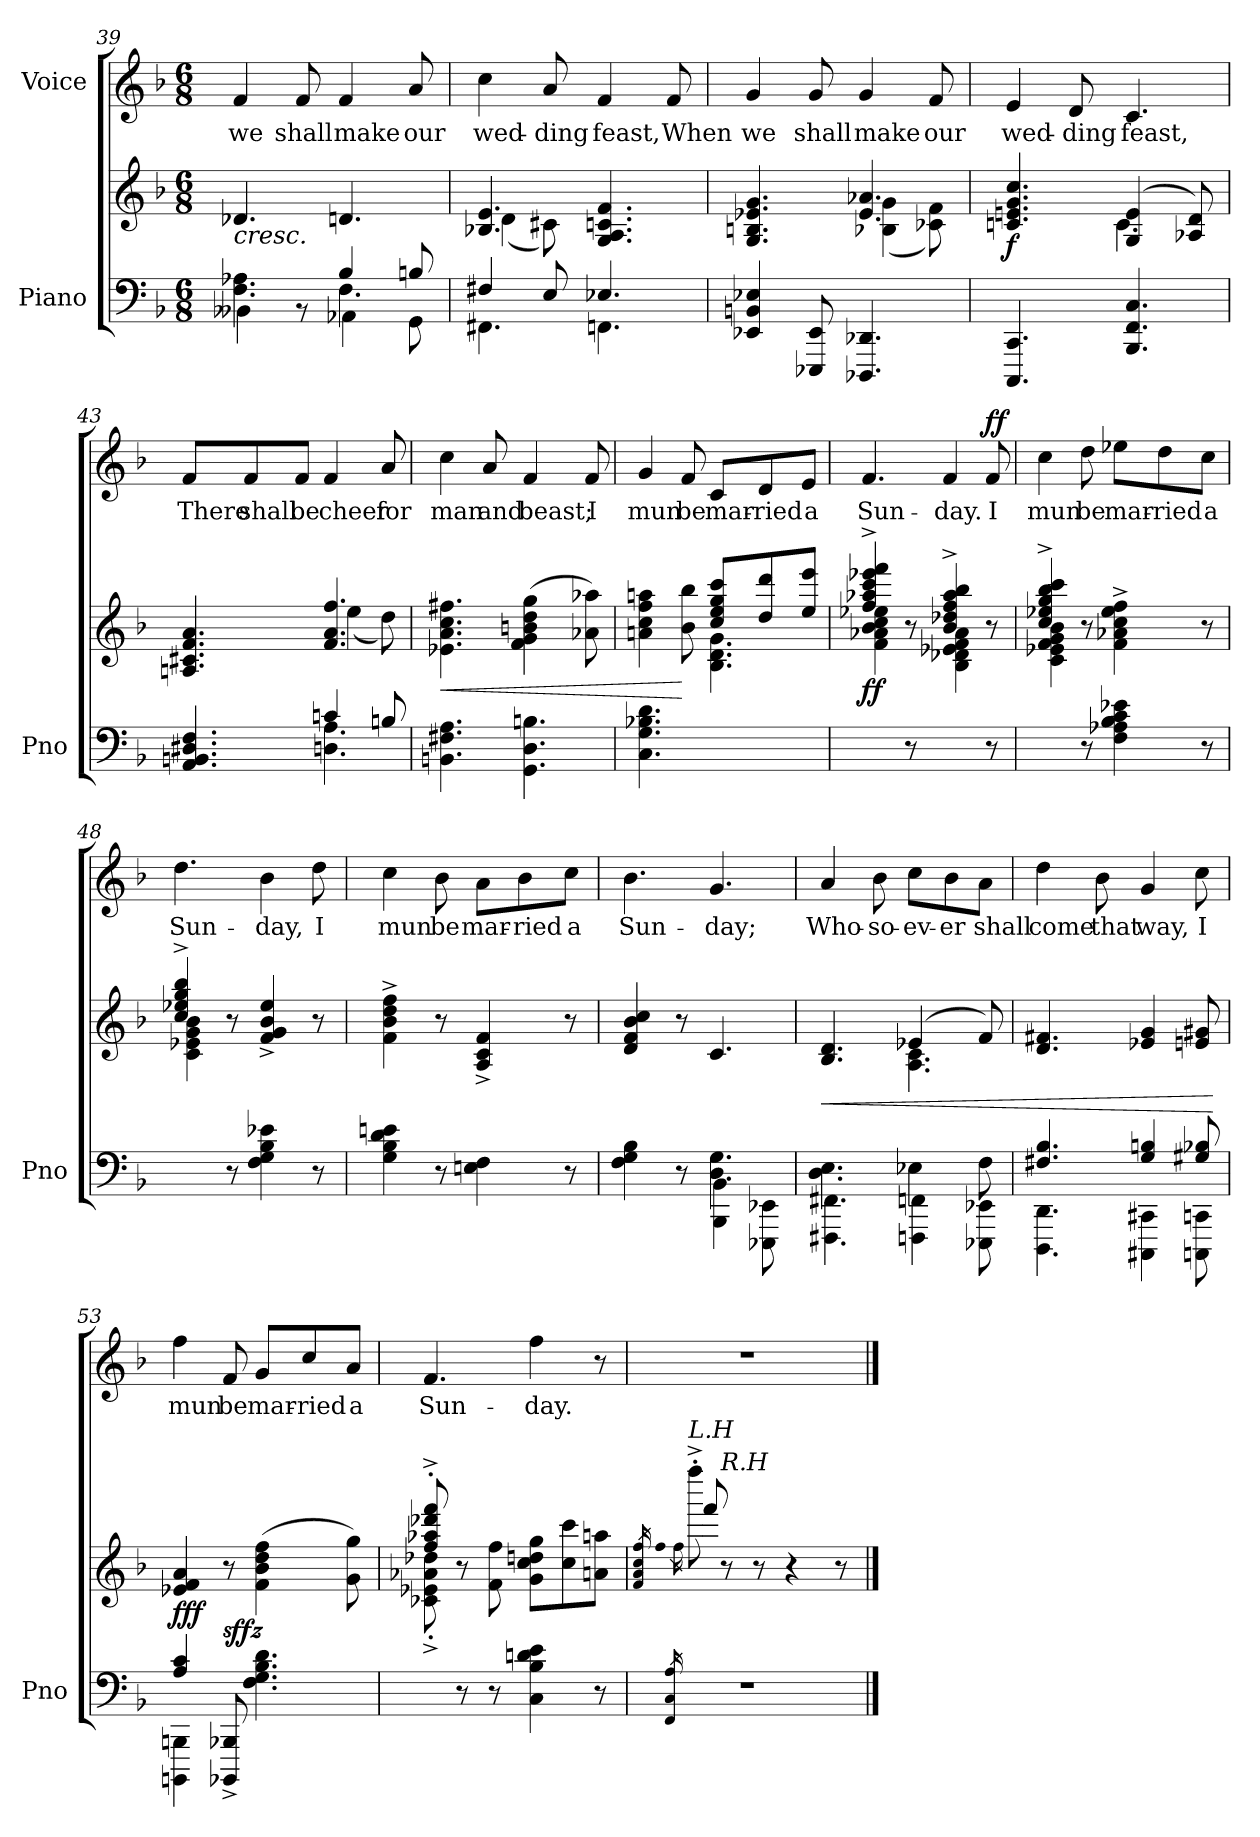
**kern	**kern	**dynam	**kern	**text	**dynam
*part2	*part2	*part2	*part1	*part1	*part1
*staff3	*staff2	*staff2/3	*staff1	*staff1	*staff1
*I"Piano	*	*	*I"Voice	*	*
*I'Pno	*	*	*	*	*
*clefF4	*clefG2	*	*clefG2	*	*
*k[b-]	*k[b-]	*	*k[b-]	*	*
*M6/8	*M6/8	*	*M6/8	*	*
=39	=39	=39	=39	=39	=39
*^	*	*	*	*	*
*	*^	*	*	*	*	*
!	!	!	!LO:TX:b:i:t=cresc.	!	!	!	!
4.F\ 4.A-X\	4BB--X\	4.ryy	4.d-X/	.	4f/	we	.
.	8r	.	.	.	8f/	shall	.
4.F\	4B-/	4AA-X\	4.dn/	.	4f/	make	.
.	8Bn/	8GG\	.	.	8a/	our	.
*	*v	*v	*	*	*	*	*
=40	=40	=40	=40	=40	=40	=40
*	*	*^	*	*	*	*
4F#X/	4.FF#X\	4.B-X/ 4.e/	(4d\	.	4cc\	wed-	.
8E/	.	.	8c#X\)	.	8a/	-ding	.
4.E-X/	4.FFn\	4.G/ 4.A/ 4.cn/ 4.f/	4.ryy	.	4f/	feast,	.
.	.	.	.	.	8f/	When	.
*v	*v	*	*	*	*	*	*
=41	=41	=41	=41	=41	=41	=41
4EE-X/ 4BBn/ 4E-X/	4.G/ 4.Bn/ 4.e-X/ 4.g/	4.ryy	.	4g/	we	.
8EEE-X/ 8EE-/	.	.	.	8g/	shall	.
4.DDD-X/ 4.DD-X/	4.e-/ 4.a-X/	(4B-X\ 4g\	.	4g/	make	.
.	.	8c-X\ 8f\)	.	8f/	our	.
=42	=42	=42	=42	=42	=42	=42
!	!	!	!LO:DY:b	!	!	!
4.CCC/ 4.CC/	4.cn/ 4.en/ 4.g/ 4.cc/	4.ryy	f	4e/	wed-	.
.	.	.	.	8d/	-ding	.
4.BBB-/ 4.FF/ 4.C/	(4G/ 4e/	4.c\	.	4.c/	feast,	.
.	8A-X/ 8d/)	.	.	.	.	.
=43	=43	=43	=43	=43	=43	=43
*^	*	*	*	*	*	*
4.AA/ 4.BBn/ 4.D#X/ 4.F/	4.ryy	4.An/ 4.c#X/ 4.f/ 4.a/	4.ryy	.	8f/L	There	.
.	.	.	.	.	8f/	shall	.
.	.	.	.	.	8f/J	be	.
4cn/	4.Dn\ 4.A\	4.f/ 4.a/ 4.ff/	(4ee\	.	4f/	cheer	.
8Bn/	.	.	8dd\)	.	8a/	for	.
*v	*v	*	*	*	*	*	*
=44	=44	=44	=44	=44	=44	=44
!	!	!	!LO:HP:b	!	!	!
*	*v	*v	*	*	*	*
4.BBn\ 4.F#X\ 4.A\	4.e-X\ 4.a\ 4.cc\ 4.ff#X\	<	4cc\	man	.
.	.	.	8a/	and	.
4.GG\ 4.D\ 4.Bn\	(4f\ 4g\ 4bn\ 4dd\ 4gg\	.	4f/	beast;	.
.	8a-X\ 8aa-X\)	.	8f/	I	.
=45	=45	=45	=45	=45	=45
*	*^	*	*	*	*
4.C\ 4.G\ 4.B-X\ 4.d\	4an\ 4cc\ 4ff\ 4aan\	4.ryy	.	4g/	mun	.
.	8b-\ 8bb-\	.	[	8f/	be	.
4.ryy	8cc/ 8ee/ 8gg/ 8ccc/L	4.B-\ 4.d\ 4.g\	.	8c/L	mar-	.
.	8dd/ 8ddd/	.	.	8d/	-ried	.
.	8ee/ 8eee/J	.	.	8e/J	a	.
=46	=46	=46	=46	=46	=46	=46
!	!	!	!LO:DY:b	!	!	!
4ryy	4ff/^> 4aa-X/^> 4ccc/^> 4eee-X/^> 4fff/^>	4f\ 4a-X\ 4b-\ 4cc\ 4ee-X\	ff	4.f/	Sun-	.
8r	8r	8ryy	.	.	.	.
4ryy	4b-/^> 4dd-X/^> 4ff/^> 4aa-/^> 4bb-/^>	4B-\ 4d-X\ 4e-X\ 4f\ 4a-\	.	4f/	-day.	.
!	!	!	!	!	!	!LO:DY:a
8r	8r	8ryy	.	8f/	I	ff
=47	=47	=47	=47	=47	=47	=47
4ryy	4cc/^> 4ee-X/^> 4gg/^> 4bb-/^> 4ccc/^>	4c\ 4e-X\ 4f\ 4g\ 4b-\	.	4cc\	mun	.
8r	8r	2ryy	.	8dd\	be	.
4F\ 4A-X\ 4B-\ 4c\ 4e-X\	4f\^ 4a-X\^ 4cc\^ 4ee-\^ 4ff\^	.	.	8ee-X\L	mar-	.
.	.	.	.	8dd\	-ried	.
8r	8r	.	.	8cc\J	a	.
=48	=48	=48	=48	=48	=48	=48
4ryy	4cc/^> 4ee-X/^> 4gg/^> 4bb-/^>	4c\ 4e-X\ 4g\ 4b-\	.	4.dd\	Sun-	.
8r	8r	2ryy	.	.	.	.
4F\ 4G\ 4B-\ 4e-X\	4f/^> 4g/^> 4b-/^> 4ee-/^>	.	.	4b-\	-day,	.
8r	8r	.	.	8dd\	I	.
*	*v	*v	*	*	*	*
=49	=49	=49	=49	=49	=49
4G\ 4B-\ 4d\ 4en\	4f\^> 4b-\^> 4dd\^> 4ff\^>	.	4cc\	mun	.
8r	8r	.	8b-\	be	.
4En\ 4F\	4A/^> 4c/^> 4f/^>	.	8a\L	mar-	.
.	.	.	8b-\	-ried	.
8r	8r	.	8cc\J	a	.
=50	=50	=50	=50	=50	=50
*^	*	*	*	*	*
4.ryy	4F\ 4G\ 4B-\	4d/ 4f/ 4b-/ 4cc/	.	4.b-\	Sun-	.
.	8r	8r	.	.	.	.
4.D\ 4.G\	4BBB-\ 4BB-\	4.c/	.	4.g/	-day;	.
.	8EEE-X\ 8EE-X\	.	.	.	.	.
=51	=51	=51	=51	=51	=51	=51
!	!	!	!LO:HP:b	!	!	!
*	*	*^	*	*	*	*
!	!	!	!	!LO:DY:n=1:b	!	!	!
!	!	!	!	!LO:DY:n=2:b	!	!	!
4.D\ 4.E\	4.FFF#X\ 4.FF#X\	4.B-/ 4.d/	4.ryy	< mf other-dynamics	4a/	Who-	.
.	.	.	.	.	8b-\	-so-	.
4E-X\	4FFFn\ 4FFn\	(4e-X/	4.A\ 4.c\	.	8cc\L	-ev-	.
.	.	.	.	.	8b-\	-er	.
8F\	8EEE-X\ 8EE-X\	8f/)	.	.	8a\J	shall	.
*	*	*v	*v	*	*	*	*
=52	=52	=52	=52	=52	=52	=52
4.F#X/ 4.B-/	4.DDD\ 4.DD\	4.d/ 4.f#X/	.	4dd\	come	.
.	.	.	.	8b-\	that	.
4G/ 4Bn/	4CCC#X\ 4CC#X\	4e-X/ 4g/	.	4g/	way,	.
8G#X/ 8B-X/	8CCCn\ 8CCn\	8en/ 8g#X/	.	8cc\	I	.
*v	*v	*	*	*	*	*
.	.	[	.	.	.
=53	=53	=53	=53	=53	=53
*^	*	*	*	*	*
!	!	!	!LO:DY:b	!	!	!
4A/ 4c/	4BBBBn\ 4BBBn\	4e-X/ 4f/ 4a/	fff	4ff\	mun	.
!	!	!	!LO:DY:a=2	!	!	!
8ryy	8BBBB-X/^> 8BBB-X/^>	8r	sffz	8f/	be	.
4.F\ 4.G\ 4.B-\ 4.d\	4.ryy	(4f\ 4b-\ 4dd\ 4ff\	.	8g/L	mar-	.
.	.	.	.	8cc/	-ried	.
.	.	8g\ 8gg\)	.	8a/J	a	.
*v	*v	*	*	*	*	*
=54	=54	=54	=54	=54	=54
*	*^	*	*	*	*
8ryy	8ff/'>^> 8aa-X/'>^> 8ddd-X/'>^> 8fff/'>^>	8c-X\'<^< 8e-X\'<^< 8a-X\'<^< 8dd-X\'<^<	.	4.f/	Sun-	.
8r	8r	2ryy	.	.	.	.
8r	8f\ 8ff\	.	.	.	.	.
4C\ 4B-\ 4dn\ 4e\	8g\ 8cc\ 8ddn\ 8gg\L	.	.	4ff\	-day.	.
.	8cc\ 8ccc\	.	.	.	.	.
8r	8an\ 8aan\J	8ryy	.	8r	.	.
=55	=55	=55	=55	=55	=55	=55
.	16qf/ 16qa/ 16qcc/ 16qff/	.	.	.	.	.
16qFF/ 16qC/ 16qA/LL	qff	16qff\JJ	.	.	.	.
*^	*	*	*	*	*	*
!	!	!LO:TX:i:t=L.H	!	!	!	!	!
8ryy	2.r	8ffff:'>^>\	8fff/	.	2.r	.	.
!	!	!LO:TX:i:t=R.H	!	!	!	!	!
2ryy	.	8r	2ryy	.	.	.	.
.	.	8r	.	.	.	.	.
.	.	4r	.	.	.	.	.
8ryy	.	8r	8ryy	.	.	.	.
*v	*v	*	*	*	*	*	*
*	*v	*v	*	*	*	*
==	==	==	==	==	==
*-	*-	*-	*-	*-	*-
